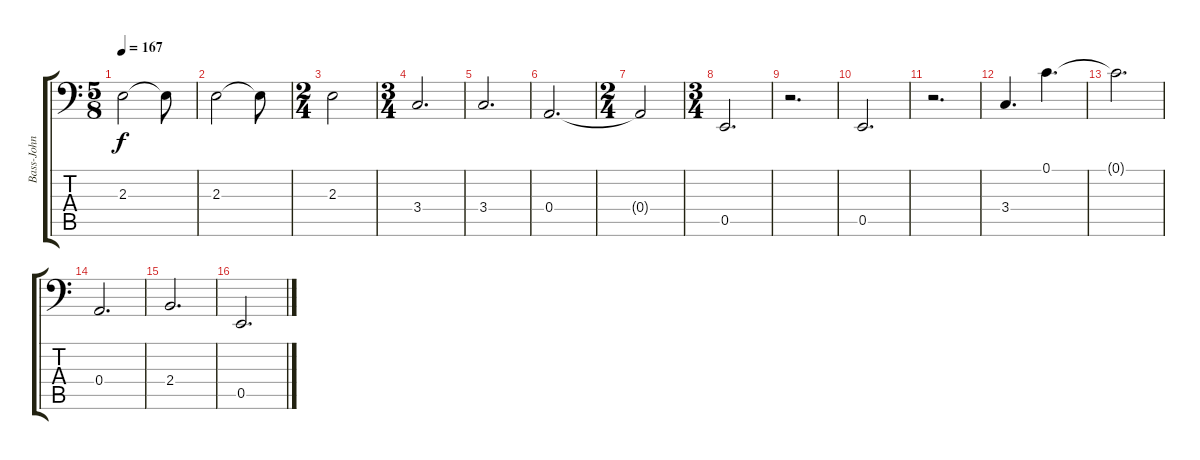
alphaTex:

\track ("Bass-John Myung" "Bass-John ") {instrument electricbassfinger}
\staff {score tabs}
\tuning (C3 G2 D2 A1 E1 B0) {hide}
\ts (5 8)
\tempo 167
\clef f4
\ks c
2.3.2{dy f} 2.3{t}.8 |
2.3.2 2.3{t}.8 |
\ts (2 4)
2.3.2 |
\ts (3 4)
3.4.2{d} |
3.4.2{d} |
0.4.2{d} |
\ts (2 4)
0.4{t}.2 |
\ts (3 4)
0.5.2{d} |
r.2{d} |
0.5.2{d} |
r.2{d} |
3.4.4{d} 0.1.4{d} |
0.1{t}.2{d} |
0.4.2{d} |
2.4.2{d} |
0.5.2{d}
